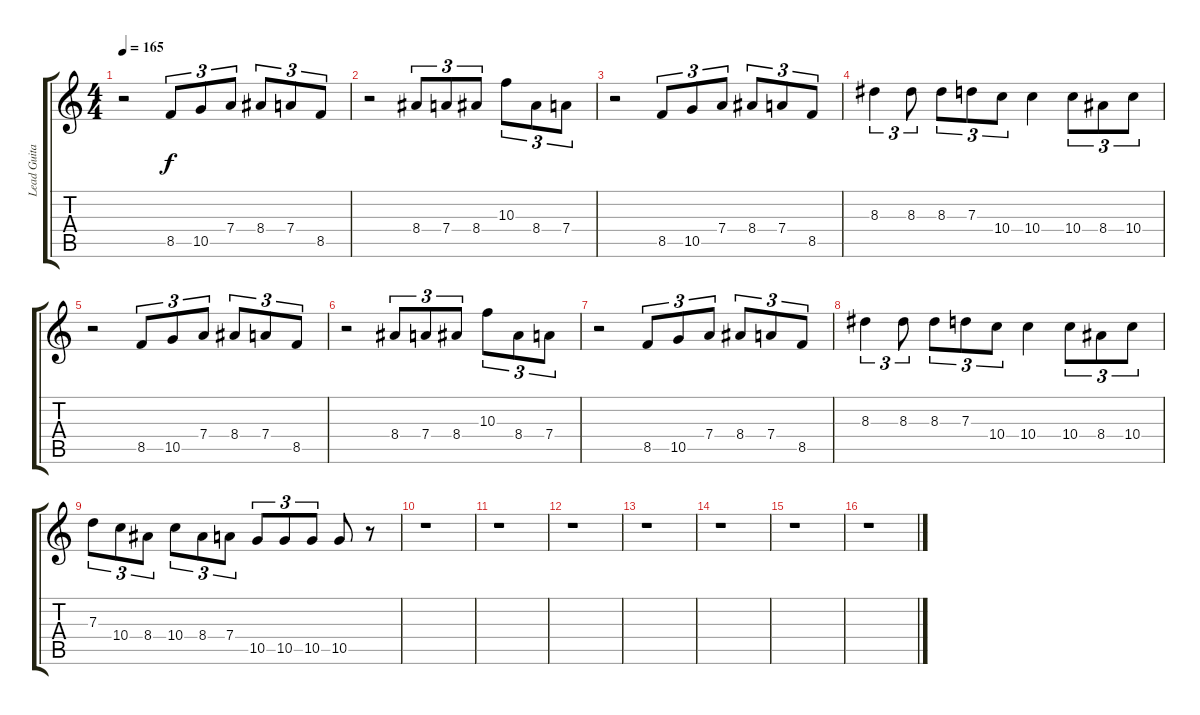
\track ("Lead Guitar" "Lead Guita") {instrument overdrivenguitar}
\staff {score tabs}
\tuning (E4 B3 G3 D3 A2 E2) {hide}
\ts (4 4)
\tempo 165
\clef g2
\ks c
r.2{dy f} 8.5.8{tu (3 2)} 10.5.8{tu (3 2)} 7.4.8{tu (3 2)} 8.4.8{tu (3 2)} 7.4.8{tu (3 2)} 8.5.8{tu (3 2)} |
r.2 8.4.8{tu (3 2)} 7.4.8{tu (3 2)} 8.4.8{tu (3 2)} 10.3.8{tu (3 2)} 8.4.8{tu (3 2)} 7.4.8{tu (3 2)} |
r.2 8.5.8{tu (3 2)} 10.5.8{tu (3 2)} 7.4.8{tu (3 2)} 8.4.8{tu (3 2)} 7.4.8{tu (3 2)} 8.5.8{tu (3 2)} |
8.3.4{tu (3 2)} 8.3.8{tu (3 2)} 8.3.8{tu (3 2)} 7.3.8{tu (3 2)} 10.4.8{tu (3 2)} 10.4.4 10.4.8{tu (3 2)} 8.4.8{tu (3 2)} 10.4.8{tu (3 2)} |
r.2 8.5.8{tu (3 2)} 10.5.8{tu (3 2)} 7.4.8{tu (3 2)} 8.4.8{tu (3 2)} 7.4.8{tu (3 2)} 8.5.8{tu (3 2)} |
r.2 8.4.8{tu (3 2)} 7.4.8{tu (3 2)} 8.4.8{tu (3 2)} 10.3.8{tu (3 2)} 8.4.8{tu (3 2)} 7.4.8{tu (3 2)} |
r.2 8.5.8{tu (3 2)} 10.5.8{tu (3 2)} 7.4.8{tu (3 2)} 8.4.8{tu (3 2)} 7.4.8{tu (3 2)} 8.5.8{tu (3 2)} |
8.3.4{tu (3 2)} 8.3.8{tu (3 2)} 8.3.8{tu (3 2)} 7.3.8{tu (3 2)} 10.4.8{tu (3 2)} 10.4.4 10.4.8{tu (3 2)} 8.4.8{tu (3 2)} 10.4.8{tu (3 2)} |
7.3.8{tu (3 2)} 10.4.8{tu (3 2)} 8.4.8{tu (3 2)} 10.4.8{tu (3 2)} 8.4.8{tu (3 2)} 7.4.8{tu (3 2)} 10.5.8{tu (3 2)} 10.5.8{tu (3 2)} 10.5.8{tu (3 2)} 10.5.8 r.8 |
r.1 |
r.1 |
r.1 |
r.1 |
r.1 |
r.1 |
r.1
